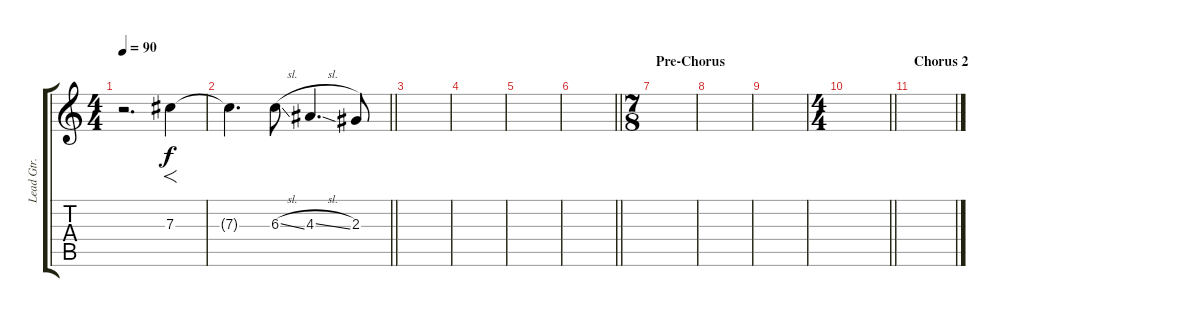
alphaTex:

\track ("Lead Gtr." "Lead Gtr.") {instrument overdrivenguitar}
\staff {score tabs}
\tuning (Eb4 Bb3 Gb3 Db3 Ab2 Db2) {hide}
\ts (4 4)
\tempo 90
\clef g2
\ks c
r.2{d dy f} 7.3.4{f} |
\barLineRight lightlight
7.3{t}.4{d} 6.3{sl}.8 4.3{sl}.4{d} 2.3.8 |
|
|
|
\barLineRight lightlight
|
\ts (7 8)
\section ("" "Pre-Chorus")
|
|
|
\ts (4 4)
\barLineRight lightlight
|
\section ("" "Chorus 2")
